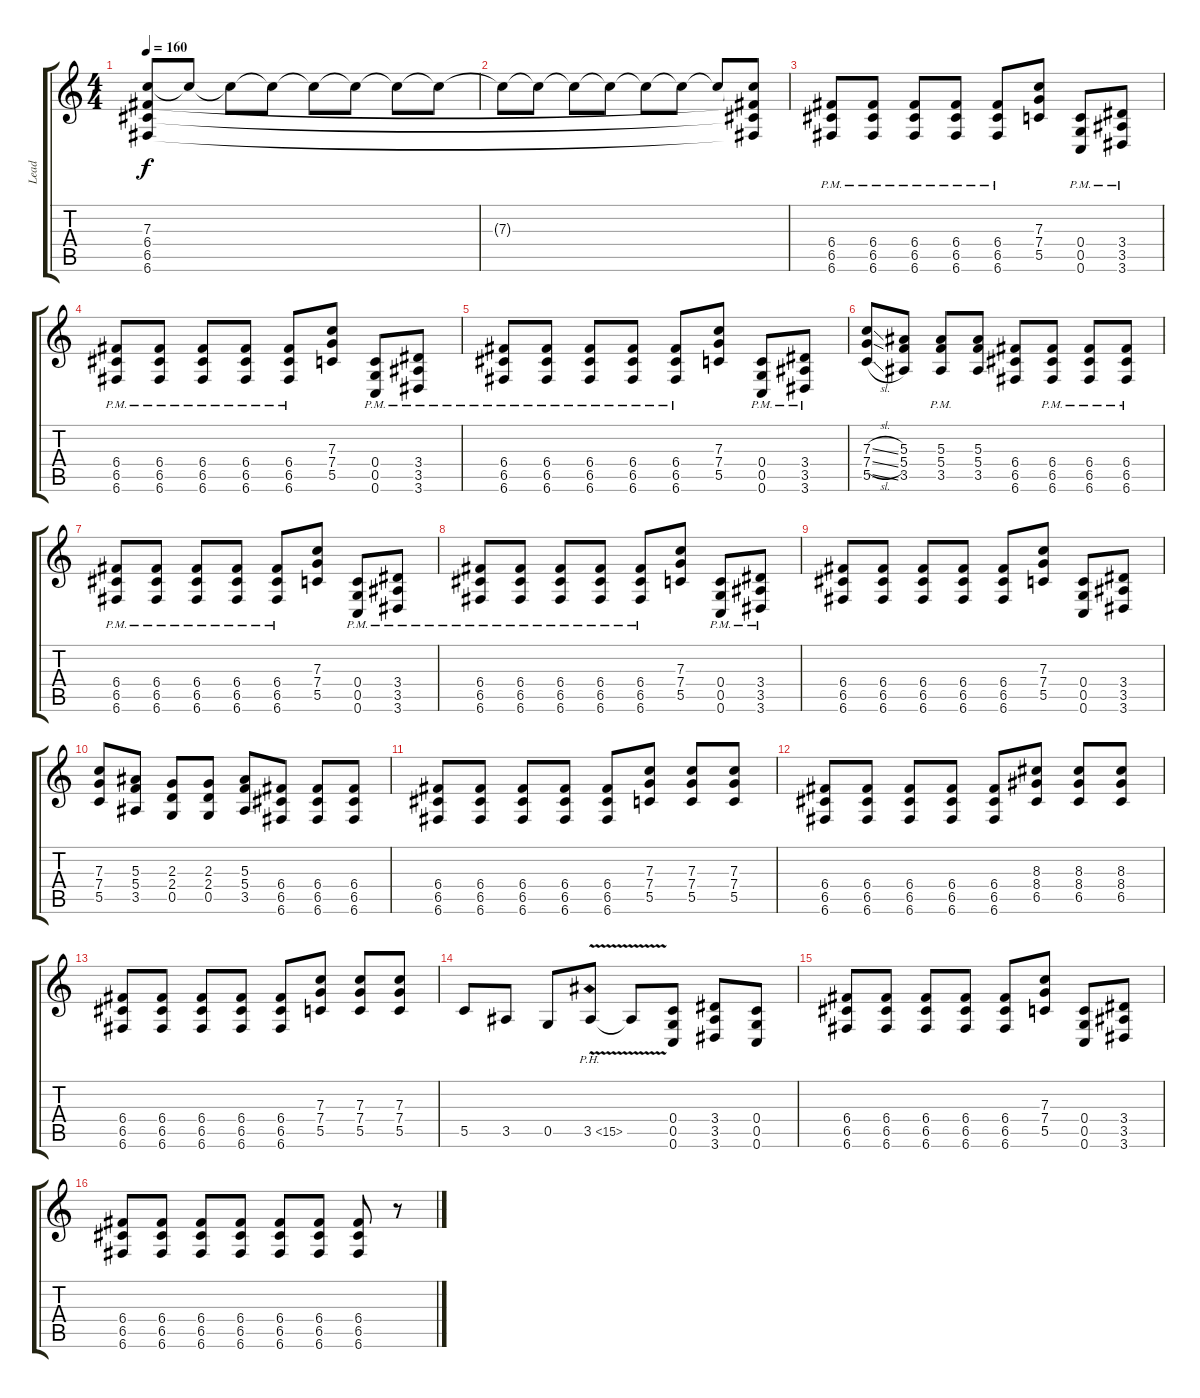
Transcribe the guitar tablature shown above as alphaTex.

\track ("Lead" "Lead") {instrument distortionguitar}
\staff {score tabs}
\tuning (D4 A3 F3 C3 G2 C2) {hide}
\ts (4 4)
\tempo 160
\clef g2
\ks c
(7.3 6.4 6.5 6.6).8{dy f} 7.3{t}.8 7.3{t}.8 7.3{t}.8 7.3{t}.8 7.3{t}.8 7.3{t}.8 7.3{t}.8 |
7.3{t}.8 7.3{t}.8 7.3{t}.8 7.3{t}.8 7.3{t}.8 7.3{t}.8 7.3{t}.8 (7.3{t} 6.4{t} 6.5{t} 6.6{t}).8 |
(6.4{pm} 6.5{pm} 6.6{pm}).8 (6.4{pm} 6.5{pm} 6.6{pm}).8 (6.4{pm} 6.5{pm} 6.6{pm}).8 (6.4{pm} 6.5{pm} 6.6{pm}).8 (6.4{pm} 6.5{pm} 6.6{pm}).8 (7.3 7.4 5.5).8 (0.4{pm} 0.5{pm} 0.6{pm}).8 (3.4{pm} 3.5{pm} 3.6{pm}).8 |
(6.4{pm} 6.5{pm} 6.6{pm}).8 (6.4{pm} 6.5{pm} 6.6{pm}).8 (6.4{pm} 6.5{pm} 6.6{pm}).8 (6.4{pm} 6.5{pm} 6.6{pm}).8 (6.4{pm} 6.5{pm} 6.6{pm}).8 (7.3 7.4 5.5).8 (0.4{pm} 0.5{pm} 0.6{pm}).8 (3.4{pm} 3.5{pm} 3.6{pm}).8 |
(6.4{pm} 6.5{pm} 6.6{pm}).8 (6.4{pm} 6.5{pm} 6.6{pm}).8 (6.4{pm} 6.5{pm} 6.6{pm}).8 (6.4{pm} 6.5{pm} 6.6{pm}).8 (6.4{pm} 6.5{pm} 6.6{pm}).8 (7.3 7.4 5.5).8 (0.4{pm} 0.5{pm} 0.6{pm}).8 (3.4{pm} 3.5{pm} 3.6{pm}).8 |
(7.3{sl} 7.4{sl} 5.5{sl}).8 (5.3 5.4 3.5).8 (5.3{pm} 5.4{pm} 3.5{pm}).8 (5.3 5.4 3.5).8 (6.4 6.5 6.6).8 (6.4{pm} 6.5{pm} 6.6{pm}).8 (6.4{pm} 6.5{pm} 6.6{pm}).8 (6.4{pm} 6.5{pm} 6.6{pm}).8 |
(6.4{pm} 6.5{pm} 6.6{pm}).8 (6.4{pm} 6.5{pm} 6.6{pm}).8 (6.4{pm} 6.5{pm} 6.6{pm}).8 (6.4{pm} 6.5{pm} 6.6{pm}).8 (6.4{pm} 6.5{pm} 6.6{pm}).8 (7.3 7.4 5.5).8 (0.4{pm} 0.5{pm} 0.6{pm}).8 (3.4{pm} 3.5{pm} 3.6{pm}).8 |
(6.4{pm} 6.5{pm} 6.6{pm}).8 (6.4{pm} 6.5{pm} 6.6{pm}).8 (6.4{pm} 6.5{pm} 6.6{pm}).8 (6.4{pm} 6.5{pm} 6.6{pm}).8 (6.4{pm} 6.5{pm} 6.6{pm}).8 (7.3 7.4 5.5).8 (0.4{pm} 0.5{pm} 0.6{pm}).8 (3.4{pm} 3.5{pm} 3.6{pm}).8 |
(6.4 6.5 6.6).8 (6.4 6.5 6.6).8 (6.4 6.5 6.6).8 (6.4 6.5 6.6).8 (6.4 6.5 6.6).8 (7.3 7.4 5.5).8 (0.4 0.5 0.6).8 (3.4 3.5 3.6).8 |
(7.3 7.4 5.5).8 (5.3 5.4 3.5).8 (2.3 2.4 0.5).8 (2.3 2.4 0.5).8 (5.3 5.4 3.5).8 (6.4 6.5 6.6).8 (6.4 6.5 6.6).8 (6.4 6.5 6.6).8 |
(6.4 6.5 6.6).8 (6.4 6.5 6.6).8 (6.4 6.5 6.6).8 (6.4 6.5 6.6).8 (6.4 6.5 6.6).8 (7.3 7.4 5.5).8 (7.3 7.4 5.5).8 (7.3 7.4 5.5).8 |
(6.4 6.5 6.6).8 (6.4 6.5 6.6).8 (6.4 6.5 6.6).8 (6.4 6.5 6.6).8 (6.4 6.5 6.6).8 (8.3 8.4 6.5).8 (8.3 8.4 6.5).8 (8.3 8.4 6.5).8 |
(6.4 6.5 6.6).8 (6.4 6.5 6.6).8 (6.4 6.5 6.6).8 (6.4 6.5 6.6).8 (6.4 6.5 6.6).8 (7.3 7.4 5.5).8 (7.3 7.4 5.5).8 (7.3 7.4 5.5).8 |
5.5.8 3.5.8 0.5.8 3.5{ph 12 v}.8 3.5{t}.8 (0.4 0.5 0.6).8 (3.4 3.5 3.6).8 (0.4 0.5 0.6).8 |
(6.4 6.5 6.6).8 (6.4 6.5 6.6).8 (6.4 6.5 6.6).8 (6.4 6.5 6.6).8 (6.4 6.5 6.6).8 (7.3 7.4 5.5).8 (0.4 0.5 0.6).8 (3.4 3.5 3.6).8 |
(6.4 6.5 6.6).8 (6.4 6.5 6.6).8 (6.4 6.5 6.6).8 (6.4 6.5 6.6).8 (6.4 6.5 6.6).8 (6.4 6.5 6.6).8 (6.4 6.5 6.6).8 r.8
